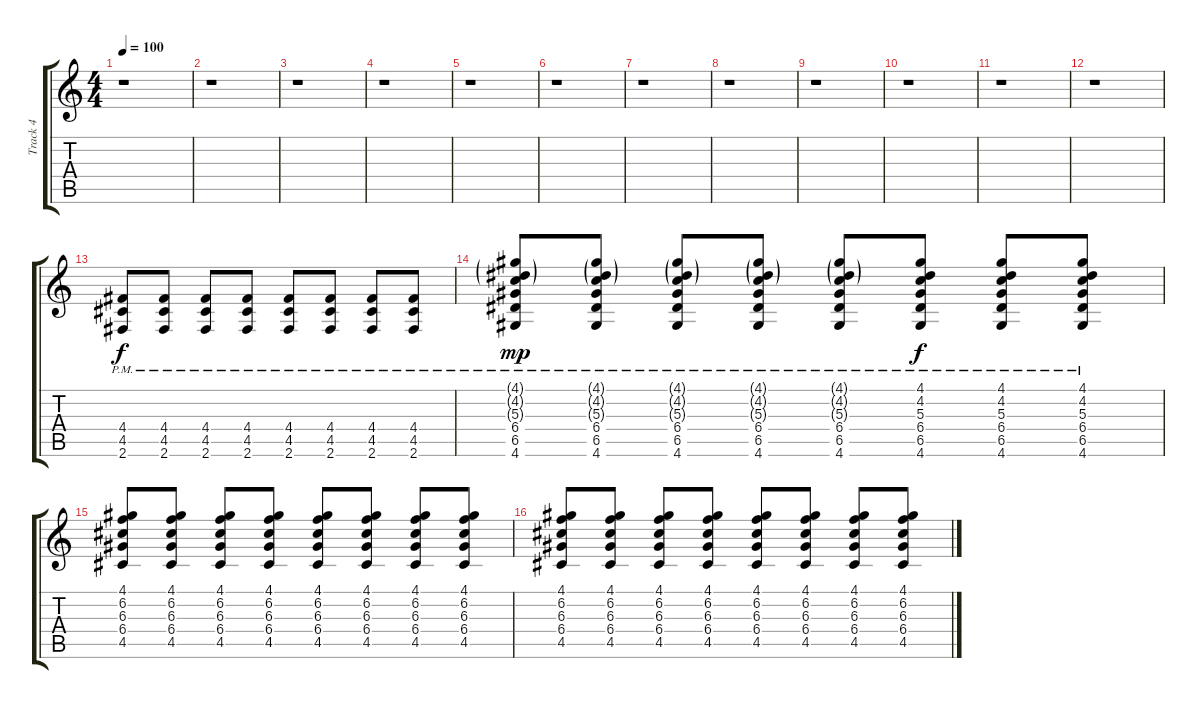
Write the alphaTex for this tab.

\track ("Track 4" "Track 4") {instrument overdrivenguitar}
\staff {score tabs}
\tuning (E4 B3 G3 D3 A2 E2) {hide}
\ts (4 4)
\tempo 100
\clef g2
\ks c
r.1{dy f} |
r.1 |
r.1 |
r.1 |
r.1 |
r.1 |
r.1 |
r.1 |
r.1 |
r.1 |
r.1 |
r.1 |
(4.4{pm} 4.5{pm} 2.6{pm}).8 (4.4{pm} 4.5{pm} 2.6{pm}).8 (4.4{pm} 4.5{pm} 2.6{pm}).8 (4.4{pm} 4.5{pm} 2.6{pm}).8 (4.4{pm} 4.5{pm} 2.6{pm}).8 (4.4{pm} 4.5{pm} 2.6{pm}).8 (4.4{pm} 4.5{pm} 2.6{pm}).8 (4.4{pm} 4.5{pm} 2.6{pm}).8 |
(4.1{g pm} 4.2{g pm} 5.3{g pm} 6.4{pm} 6.5{pm} 4.6{pm}).8{dy mp} (4.1{g pm} 4.2{g pm} 5.3{g pm} 6.4{pm} 6.5{pm} 4.6{pm}).8 (4.1{g pm} 4.2{g pm} 5.3{g pm} 6.4{pm} 6.5{pm} 4.6{pm}).8 (4.1{g pm} 4.2{g pm} 5.3{g pm} 6.4{pm} 6.5{pm} 4.6{pm}).8 (4.1{g pm} 4.2{g pm} 5.3{g pm} 6.4{pm} 6.5{pm} 4.6{pm}).8 (4.1{pm} 4.2{pm} 5.3{pm} 6.4{pm} 6.5{pm} 4.6{pm}).8{dy f} (4.1{pm} 4.2{pm} 5.3{pm} 6.4{pm} 6.5{pm} 4.6{pm}).8 (4.1{pm} 4.2{pm} 5.3{pm} 6.4{pm} 6.5{pm} 4.6{pm}).8 |
(4.1 6.2 6.3 6.4 4.5).8 (4.1 6.2 6.3 6.4 4.5).8 (4.1 6.2 6.3 6.4 4.5).8 (4.1 6.2 6.3 6.4 4.5).8 (4.1 6.2 6.3 6.4 4.5).8 (4.1 6.2 6.3 6.4 4.5).8 (4.1 6.2 6.3 6.4 4.5).8 (4.1 6.2 6.3 6.4 4.5).8 |
(4.1 6.2 6.3 6.4 4.5).8 (4.1 6.2 6.3 6.4 4.5).8 (4.1 6.2 6.3 6.4 4.5).8 (4.1 6.2 6.3 6.4 4.5).8 (4.1 6.2 6.3 6.4 4.5).8 (4.1 6.2 6.3 6.4 4.5).8 (4.1 6.2 6.3 6.4 4.5).8 (4.1 6.2 6.3 6.4 4.5).8
